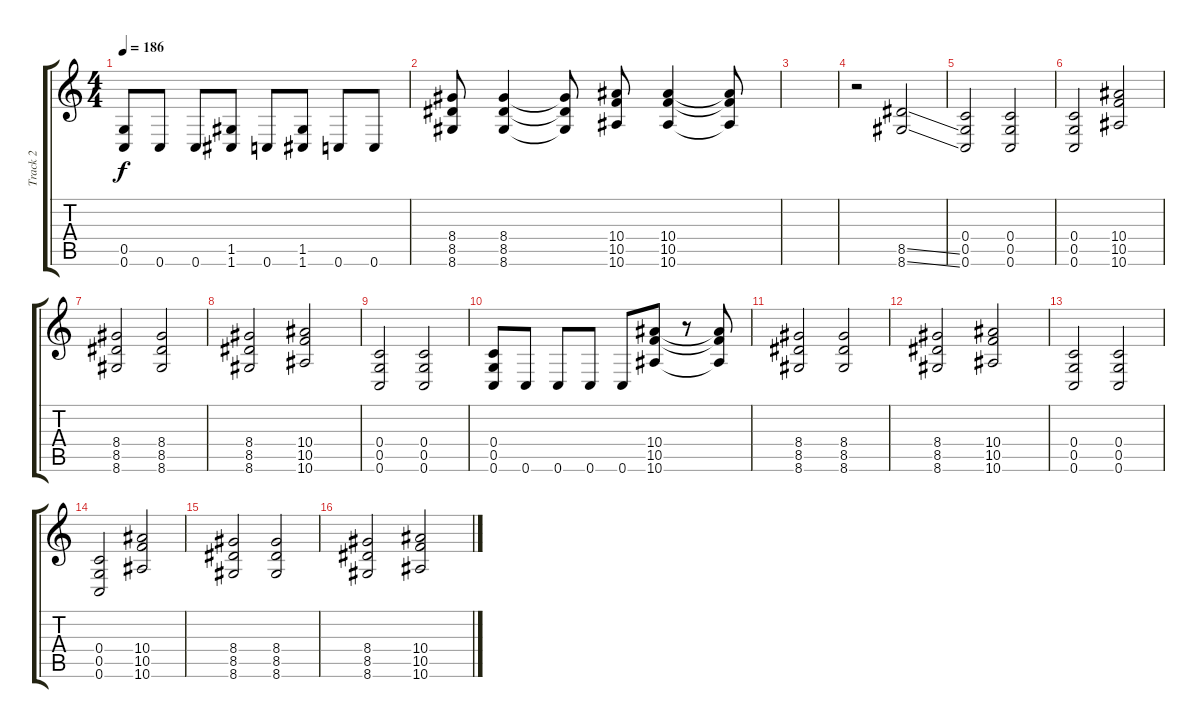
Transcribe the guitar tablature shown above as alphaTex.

\track ("Track 2" "Track 2") {instrument distortionguitar}
\staff {score tabs}
\tuning (D4 A3 F3 C3 G2 C2) {hide}
\ts (4 4)
\tempo 186
\clef g2
\ks c
(0.5 0.6).8{dy f} 0.6.8 0.6.8 (1.5 1.6).8 0.6.8 (1.5 1.6).8 0.6.8 0.6.8 |
(8.4 8.5 8.6).8 (8.4 8.5 8.6).4 (8.4{t} 8.5{t} 8.6{t}).8 (10.4 10.5 10.6).8 (10.4 10.5 10.6).4 (10.4{t} 10.5{t} 10.6{t}).8 |
|
r.2 (8.5{ss} 8.6{ss}).2 |
(0.4 0.5 0.6).2 (0.4 0.5 0.6).2 |
(0.4 0.5 0.6).2 (10.4 10.5 10.6).2 |
(8.4 8.5 8.6).2 (8.4 8.5 8.6).2 |
(8.4 8.5 8.6).2 (10.4 10.5 10.6).2 |
(0.4 0.5 0.6).2 (0.4 0.5 0.6).2 |
(0.4 0.5 0.6).8 0.6.8 0.6.8 0.6.8 0.6.8 (10.4 10.5 10.6).8 r.8 (10.4{t} 10.5{t} 10.6{t}).8 |
(8.4 8.5 8.6).2 (8.4 8.5 8.6).2 |
(8.4 8.5 8.6).2 (10.4 10.5 10.6).2 |
(0.4 0.5 0.6).2 (0.4 0.5 0.6).2 |
(0.4 0.5 0.6).2 (10.4 10.5 10.6).2 |
(8.4 8.5 8.6).2 (8.4 8.5 8.6).2 |
(8.4 8.5 8.6).2 (10.4 10.5 10.6).2
